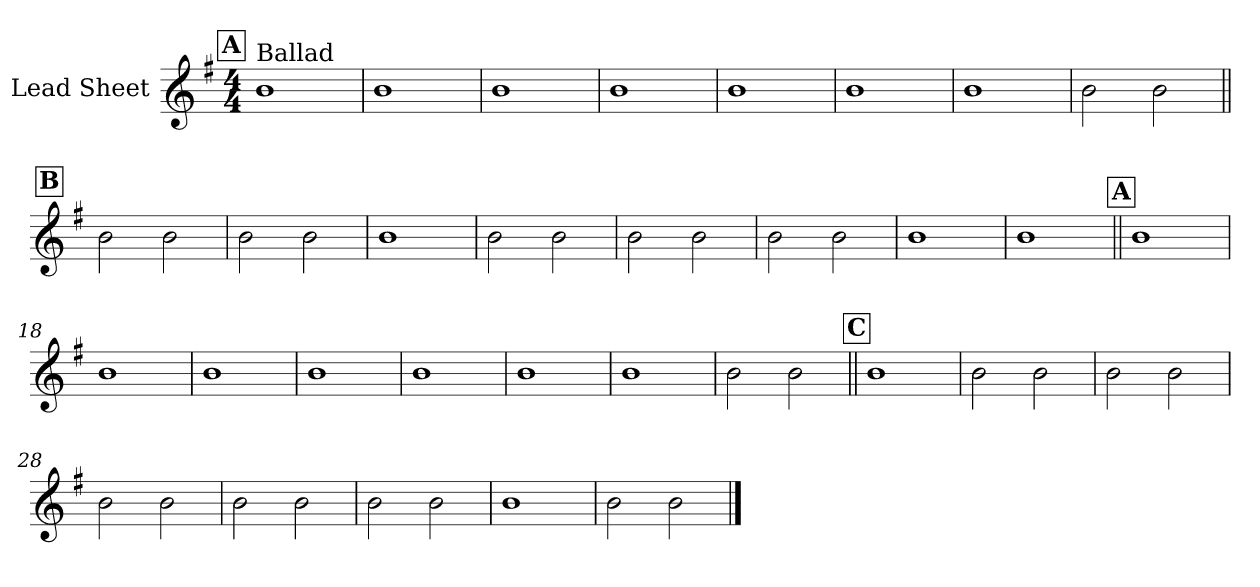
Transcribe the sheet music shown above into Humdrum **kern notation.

**kern
*part1
*staff1
*I"Lead Sheet
*clefG2
*k[f#]
*G:
*M4/4
!!LO:REH:place=s1:a:fs=14:t=A
=1
!LO:TX:a:t=Ballad
1b
=2
1b
=3
1b
=4
1b
!!LO:LB:g=z
=5
1b
=6
1b
=7
1b
=8
2b\
2b\
!!LO:LB:g=z
!!LO:REH:place=s1:a:fs=14:t=B
=9||
2b\
2b\
=10
2b\
2b\
=11
1b
=12
2b\
2b\
!!LO:LB:g=z
=13
2b\
2b\
=14
2b\
2b\
=15
1b
=16
1b
!!LO:LB:g=z
!!LO:REH:place=s1:a:fs=14:t=A
=17||
1b
=18
1b
=19
1b
=20
1b
!!LO:LB:g=z
=21
1b
=22
1b
=23
1b
=24
2b\
2b\
!!LO:LB:g=z
!!LO:REH:place=s1:a:fs=14:t=C
=25||
1b
=26
2b\
2b\
=27
2b\
2b\
=28
2b\
2b\
!!LO:LB:g=z
=29
2b\
2b\
=30
2b\
2b\
=31
1b
=32
2b\
2b\
==
*-
